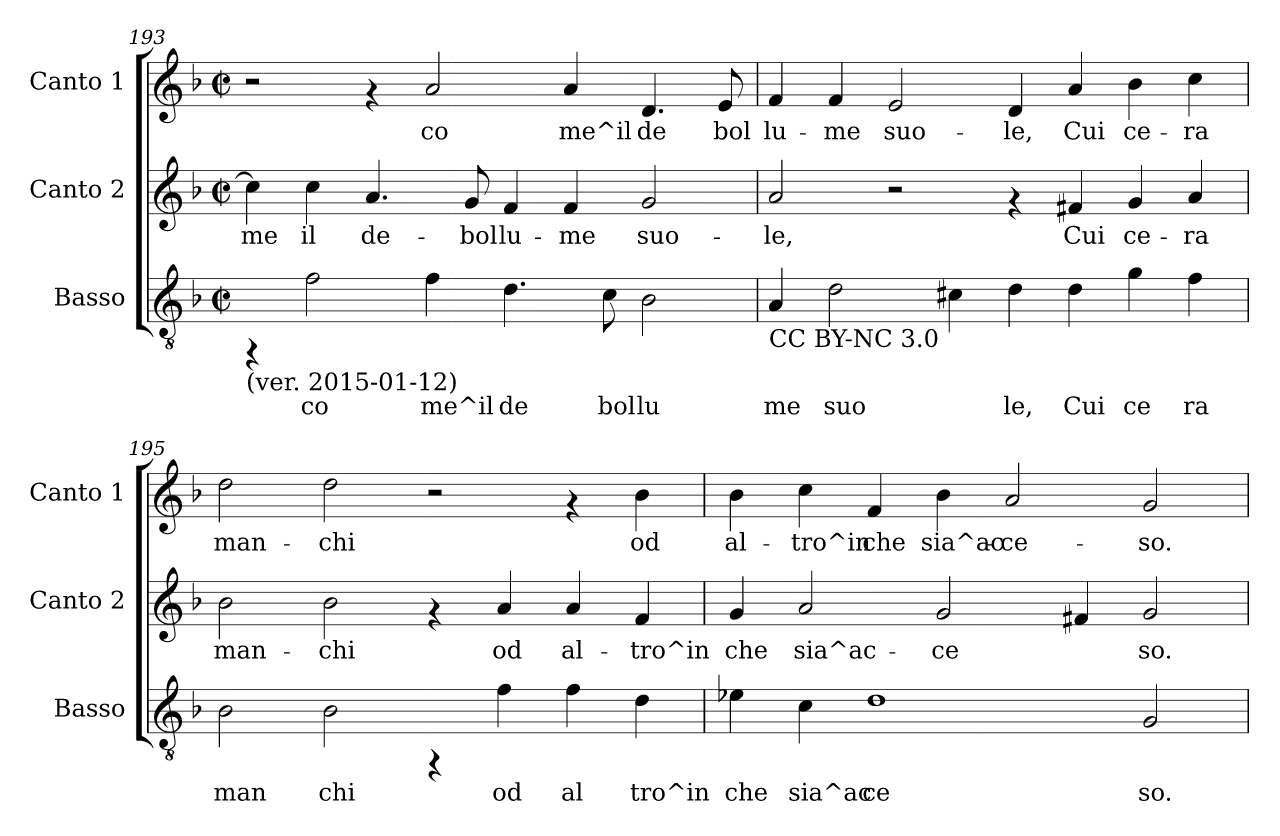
**kern	**text	**kern	**text	**kern	**text
*part3	*part3	*part2	*part2	*part1	*part1
*staff3	*staff3	*staff2	*staff2	*staff1	*staff1
*I"Basso	*	*I"Canto 2	*	*I"Canto 1	*
*I'Basso	*	*I'Canto 2	*	*I'Canto 1	*
*clefGv2	*	*clefG2	*	*clefG2	*
*k[b-]	*	*k[b-]	*	*k[b-]	*
*F:	*	*F:	*	*F:	*
*M2/2	*	*M2/2	*	*M2/2	*
*met(c|)	*	*met(c|)	*	*met(c|)	*
=193	=193	=193	=193	=193	=193
!LO:TX:b:t=(ver. 2015-01-12)	!	!	!	!	!
!	!	!	!LO:LY:b:cj	!	!
4rFF	.	4cc\]	-me	2r	.
!	!LO:LY:b:cj	!	!LO:LY:b:cj	!	!
2f\	co	4cc\	il	.	.
!	!	!	!LO:LY:b:cj	!	!
.	.	4.a/	de-	4rf	.
!	!LO:LY:b:cj	!	!	!	!LO:LY:b:cj
4f\	me^il	.	.	2a/	co
!	!	!	!LO:LY:b:cj	!	!
.	.	8g/	-bol	.	.
!	!LO:LY:b:cj	!	!LO:LY:b:cj	!	!
4.d\	de	4f/	lu-	.	.
!	!	!	!LO:LY:b:cj	!	!LO:LY:b:cj
.	.	4f/	-me	4a/	me^il
!	!LO:LY:b:cj	!	!	!	!
8c\	bol	.	.	.	.
!	!LO:LY:b:cj	!	!LO:LY:b:cj	!	!LO:LY:b:cj
2B-\	lu	2g/	suo-	4.d/	de
!	!	!	!	!	!LO:LY:b:cj
.	.	.	.	8e/	bol
!!LO:PB:g=z
=194	=194	=194	=194	=194	=194
!LO:TX:b:t=CC BY-NC 3.0	!	!	!	!	!
!	!LO:LY:b:cj	!	!LO:LY:b:cj	!	!LO:LY:b:cj
4A/	me	2a/	-le,	4f/	lu-
!	!LO:LY:b:cj	!	!	!	!LO:LY:b:cj
2d\	suo	.	.	4f/	-me
!	!	!	!	!	!LO:LY:b:cj
.	.	2r	.	2e/	suo-
!	!LO:LY:b:cj	!	!	!	!
4c#\	.	.	.	.	.
!	!LO:LY:b:cj	!	!	!	!LO:LY:b:cj
4d\	le,	4rf	.	4d/	-le,
!	!LO:LY:b:cj	!	!LO:LY:b:cj	!	!LO:LY:b:cj
4d\	Cui	4f#X/	Cui	4a/	Cui
!	!LO:LY:b:cj	!	!LO:LY:b:cj	!	!LO:LY:b:cj
4g\	ce	4g/	ce-	4b-\	ce-
!	!LO:LY:b:cj	!	!LO:LY:b:cj	!	!LO:LY:b:cj
4f\	ra	4a/	-ra	4cc\	-ra
=195	=195	=195	=195	=195	=195
!	!LO:LY:b:cj	!	!LO:LY:b:cj	!	!LO:LY:b:cj
2B-\	man	2b-\	man-	2dd\	man-
!	!LO:LY:b:cj	!	!LO:LY:b:cj	!	!LO:LY:b:cj
2B-\	chi	2b-\	-chi	2dd\	-chi
4rFF	.	4rf	.	2r	.
!	!LO:LY:b:cj	!	!LO:LY:b:cj	!	!
4f\	od	4a/	od	.	.
!	!LO:LY:b:cj	!	!LO:LY:b:cj	!	!
4f\	al	4a/	al-	4rf	.
!	!LO:LY:b:cj	!	!LO:LY:b:cj	!	!LO:LY:b:cj
4d\	tro^in	4f/	-tro^in	4b-\	od
=196	=196	=196	=196	=196	=196
!	!LO:LY:b:cj	!	!LO:LY:b:cj	!	!LO:LY:b:cj
4e-X\	che	4g/	che	4b-\	al-
!	!LO:LY:b:cj	!	!LO:LY:b:cj	!	!LO:LY:b:cj
4c\	sia^ac	2a/	sia^ac-	4cc\	-tro^in
!	!LO:LY:b:cj	!	!	!	!LO:LY:b:cj
1d	ce	.	.	4f/	che
!	!	!	!LO:LY:b:cj	!	!LO:LY:b:cj
.	.	2g/	-ce-	4b-\	sia^ac-
!	!	!	!	!	!LO:LY:b:cj
.	.	.	.	2a/	-ce-
!	!	!	!LO:LY:b:cj	!	!
.	.	4f#/	--	.	.
!	!LO:LY:b:cj	!	!LO:LY:b:cj	!	!LO:LY:b:cj
2G/	so.	2g/	-so.	2g/	-so.
=	=	=	=	=	=
*-	*-	*-	*-	*-	*-
